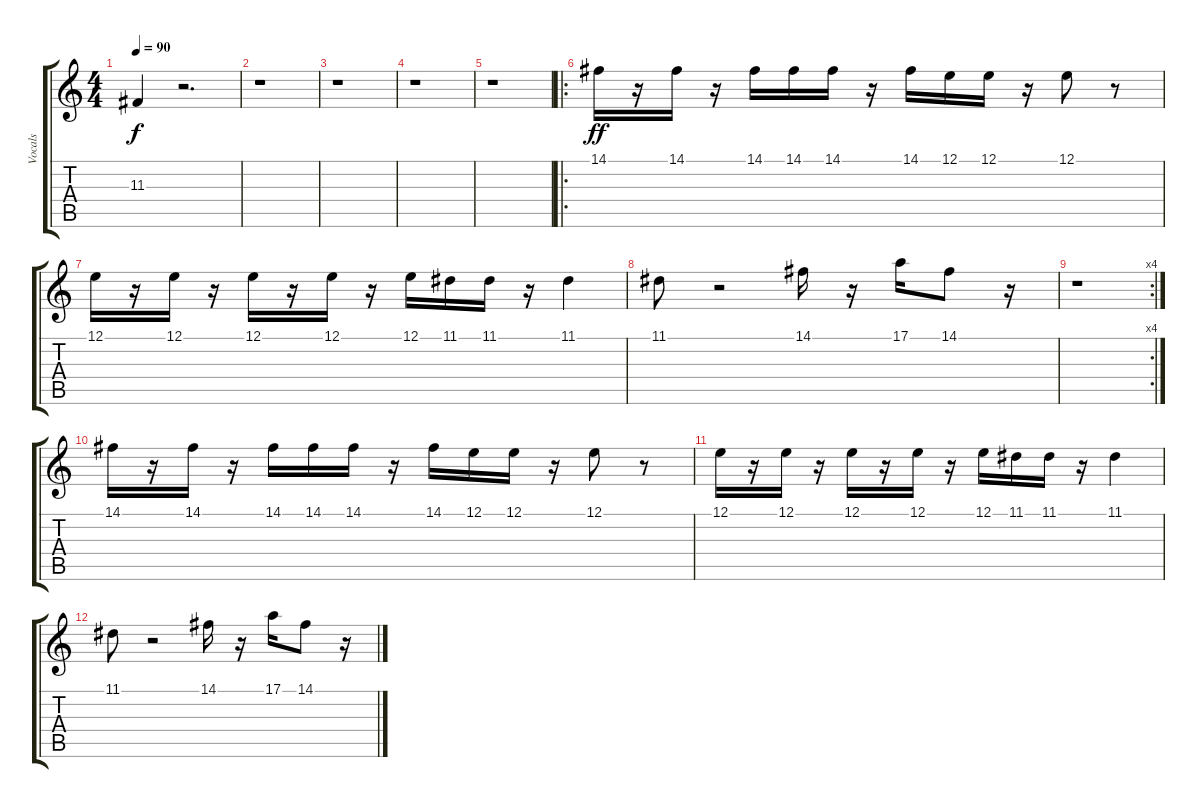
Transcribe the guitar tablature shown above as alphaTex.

\track ("Vocals" "Vocals") {instrument lead3calliope}
\staff {score tabs}
\tuning (E4 B3 G3 D3 A2 E2) {hide}
\ts (4 4)
\tempo 90
\clef g2
\ks c
11.3{t}.4{dy f} r.2{d} |
r.1 |
r.1 |
r.1 |
r.1 |
\ro
14.1.16{dy ff} r.16 14.1.16 r.16 14.1.16 14.1.16 14.1.16 r.16 14.1.16 12.1.16 12.1.16 r.16 12.1.8 r.8 |
12.1.16 r.16 12.1.16 r.16 12.1.16 r.16 12.1.16 r.16 12.1.16 11.1.16 11.1.16 r.16 11.1.4 |
11.1.8 r.2 14.1.16 r.16 17.1.16 14.1.8 r.16 |
\rc 4
r.1 |
14.1.16 r.16 14.1.16 r.16 14.1.16 14.1.16 14.1.16 r.16 14.1.16 12.1.16 12.1.16 r.16 12.1.8 r.8 |
12.1.16 r.16 12.1.16 r.16 12.1.16 r.16 12.1.16 r.16 12.1.16 11.1.16 11.1.16 r.16 11.1.4 |
11.1.8 r.2 14.1.16 r.16 17.1.16 14.1.8 r.16
